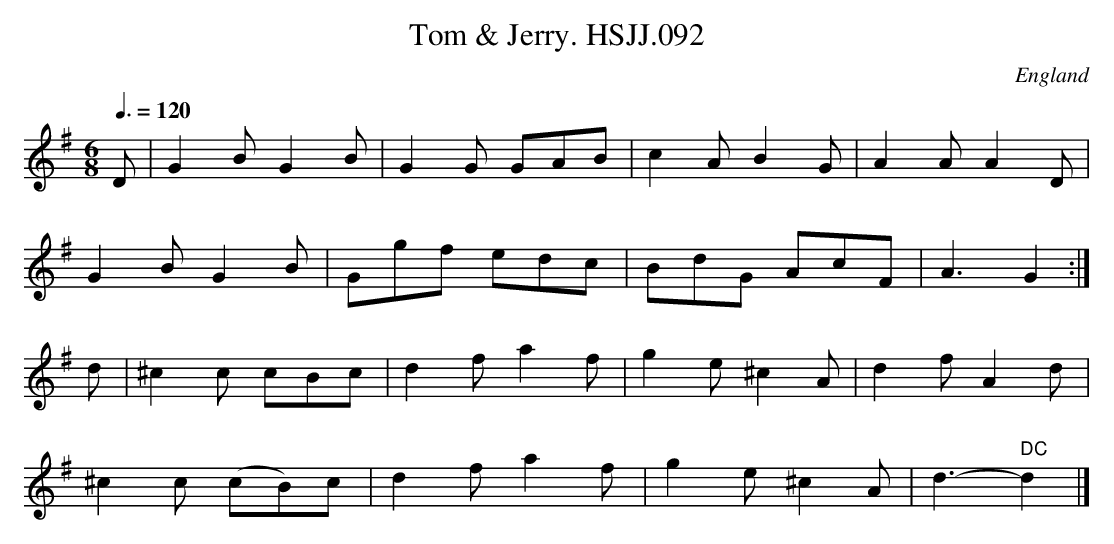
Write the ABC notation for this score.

X:1
T:Tom & Jerry. HSJJ.092
L:1/8
M:6/8
O:England
Q:3/8=120
K:G
D|G2BG2B|G2G GAB|c2AB2G|A2AA2D|!
G2BG2B|Ggf edc|BdG AcF|A3G2:|!
d|^c2c cBc|d2fa2f|g2e^c2A|d2fA2d|!
^c2c (cB)c|d2fa2f|g2e^c2A|d3-" DC"d2|]
